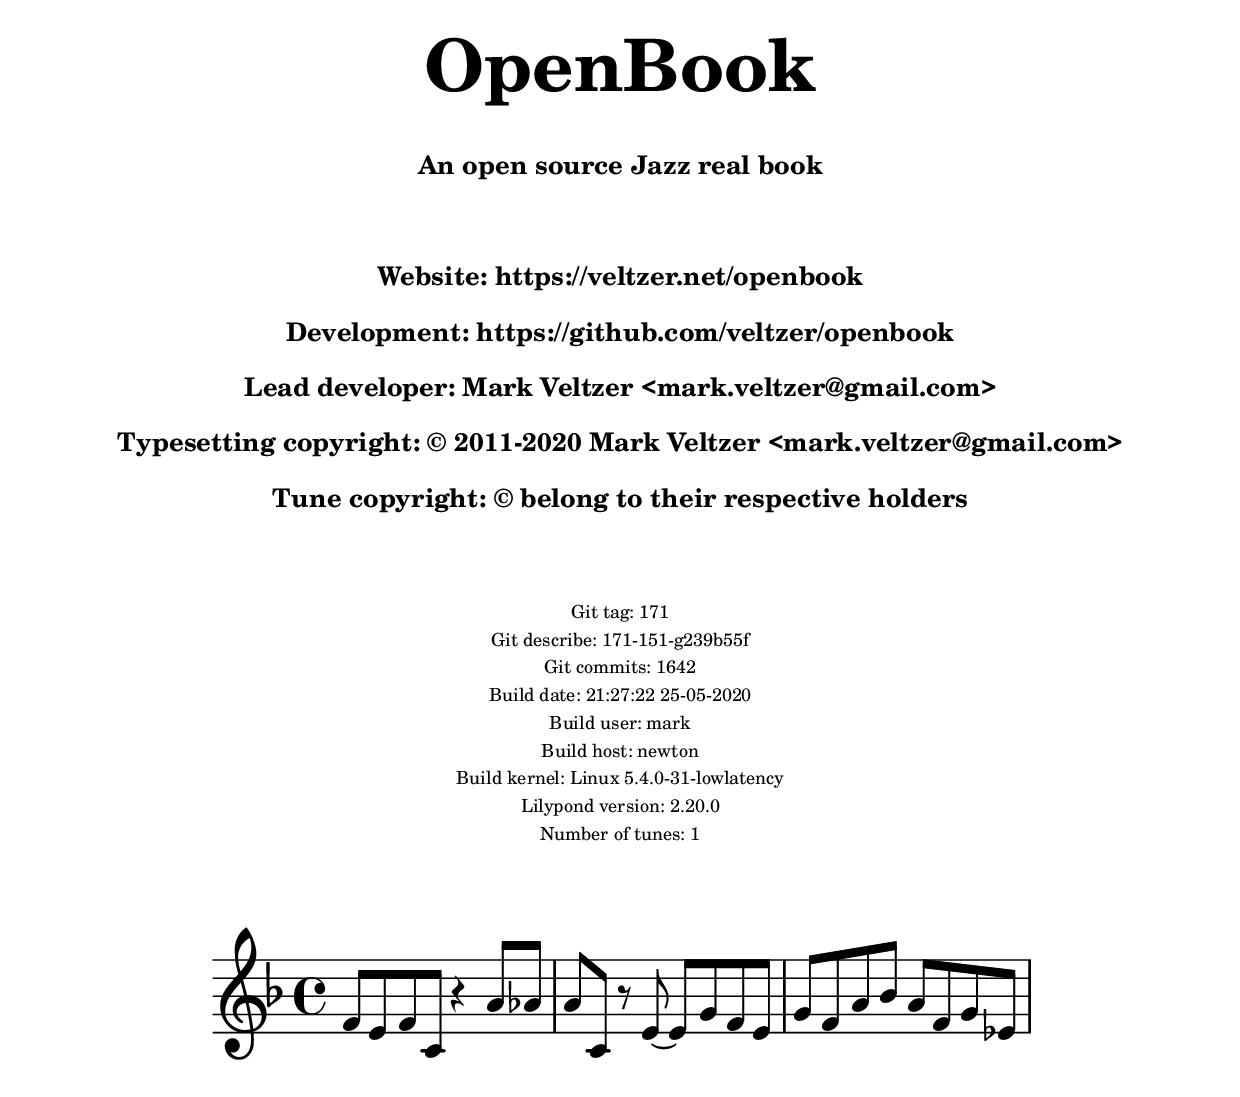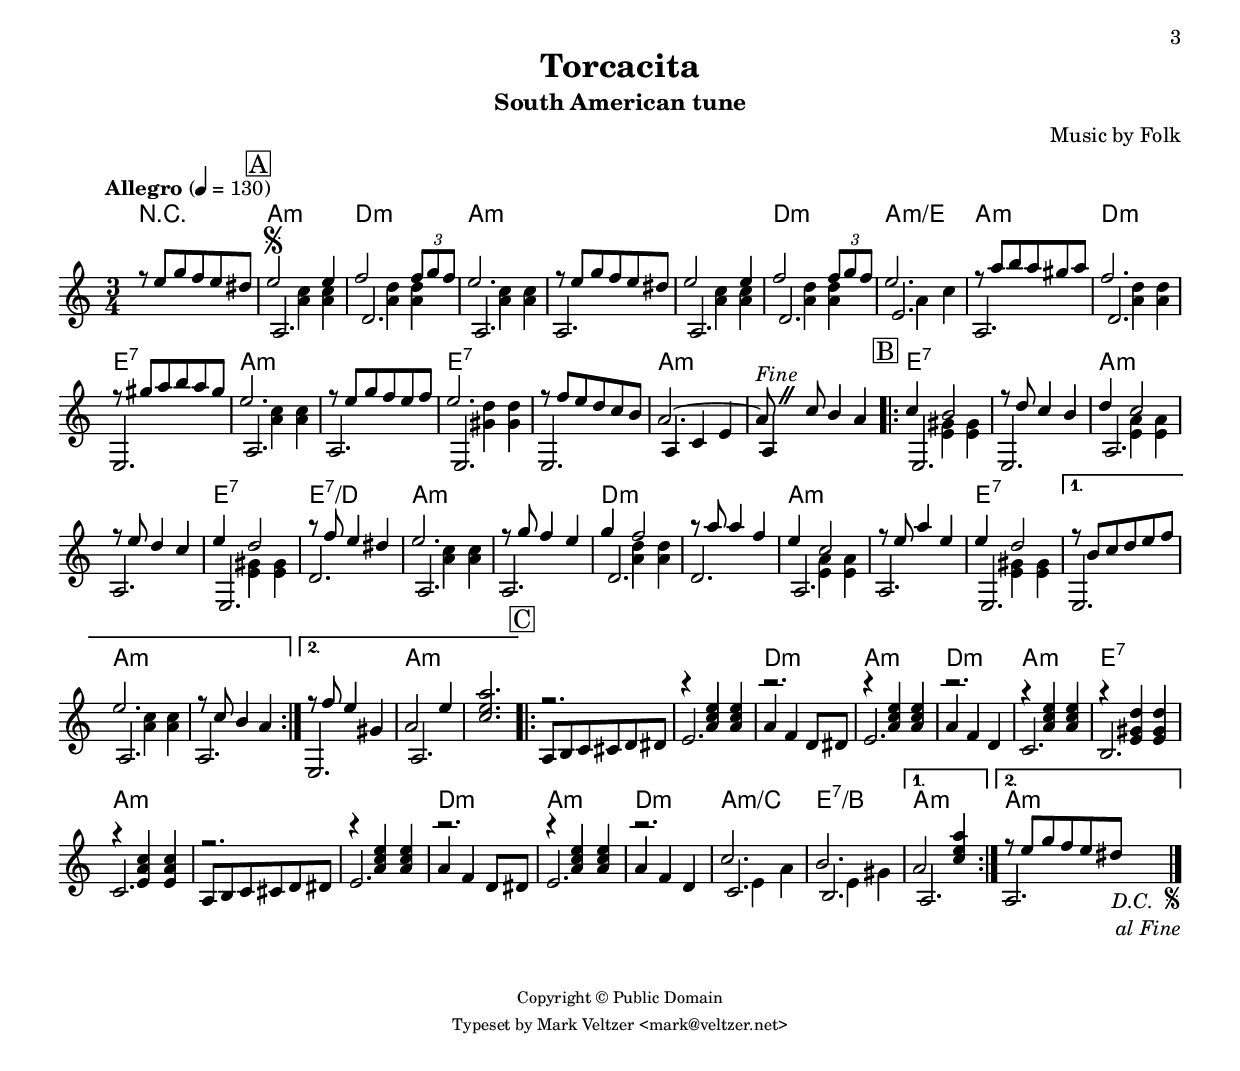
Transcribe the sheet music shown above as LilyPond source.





% lets emit the definitions

% end verbatim - this comment is a hack to prevent texinfo.tex
% from choking on non-European UTF-8 subsets

% this version tag will keep me compiling only on this version of lilypond.
%=====================================================================

\version "2.20.0"

% lets define a variable to hold the formatted build date (man 3 strftime):
%date=#(strftime "%T %d-%m-%Y" (localtime (current-time)))
%lilypond_version=#(lilypond-version)

% setting instruments for midi generation (bah - this doesn't work...)
%=====================================================================
%\set ChordNames.midiInstrument = #"acoustic grand"
%\set Staff.midiInstrument = #"flute"
%\set PianoStaff.instrumentName = #"acoustic grand"
% do not show chords unless they change...
%\set chordChanges = ##t

% number of staffs per page (this does not work because of my breaks)
%\paper {
%	system-count = #7
%}

\paper {
%% reduce spaces between systems and the bottom (taken from the lilypond
%% documentation and found the relevant variable)
%% the result of this is that I can fit 8 single staffs in one page
%% which is ideal for Jazz (think 32 bar divided into 8 lines of 4 bars each...).
%% I should really only apply this thing for Jazz tunes but that is a TODO item.
%% default is 4\mm - 3 already causes 8 staffs to take 2 pages
	between-system-padding = 2\mm
%% default is 20\mm
%% between-system-space = 16\mm
%% ragged-last-bottom = ##f
%% ragged-bottom = ##f

%% make lilypond increase the distance of the footer from the bottom of the page
%% it seems that if you don't do something like this you're going to have
%% a real problem seeing the footer in postscript printing....
%%bottom-margin = 2.5\cm

%% from /usr/share/lilypond/2.12.3/ly/titling-init.ly
%% to stop lilypond from printing footers...
	oddFooterMarkup = \markup {}

%% prevent lilypond from printing the headers...

	scoreTitleMarkup = \markup {}
	bookTitleMarkup = \markup {}
}
\layout {
%% don't have the first line indented
	indent = 0.0 \cm
%% don't know what this is (taken from Laurent Martelli...)
%%textheight = 1.5\cm

	\context {
		\Score
	%% change the size of the text fonts
	%%\override LyricText #'font-family = #'typewriter
		\override LyricText #'font-size = #'-2

	%% set the style of the chords to Jazz - I don't see this making any effect
		\override ChordName #'style = #'jazz
	%%\override ChordName #'word-space = #2

	%% set the chord size and font
	%%\override ChordName #'font-series = #'bold
	%%\override ChordName #'font-family = #'roman
	%%\override ChordName #'font-size = #-1

	%% don't show bar numbers (for jazz it makes it too cluttery)
		\remove "Bar_number_engraver"
	}
}
% reduce the font size (taken from the lilypond info documentation, default is 20)
#(set-global-staff-size 17.82)

% There is no need to set the paper size to a4 since it is the default.
% make lilypond use paper of size a4 (Is this the default ?!?)
%#(set-default-paper-size "a4")
%)

% Don't have textedit:// links for every note in the pdf file.
% This reduces the size of the pdf by a lot
\pointAndClickOff

% chord related matters
myChordDefinitions={
	<c ees ges bes des' fes' aes'>-\markup \super {7alt}
	<c e g bes f'>-\markup \super {7sus}
	<c e g bes d f'>-\markup \super {9sus}
	<c e g f'>-\markup \super {sus}
	<c ees ges bes>-\markup { "m" \super { "7 " \flat "5" } }
	<c ees ges beses>-\markup { "dim" \super { "7" } }
	<c ees ges>-\markup { "dim" }
%%<c e g b>-\markup { "maj7" }
	<c e gis bes d'>-\markup { \super { "9 " \sharp "5" } }
	<c e g bes d' a'>-\markup \super {13}
	<c e g bes d' fis'>-\markup { \super { "9 " \sharp "11" } }
}
myChordExceptions=#(append
	(sequential-music-to-chord-exceptions myChordDefinitions #t)
	ignatzekExceptions
)

% some macros to be reused all over
% =====================================================================
myBreak=\break
% do line breaks really matter?
myEndLine=\break
%myEndLine={}
myEndLineVoltaNotLast={}
myEndLineVoltaLast=\break
myEndLineVolta=\break
partBar=\bar "||"
endBar=\bar "|."
startBar=\bar ".|"
startRepeat=\bar "|:"
endRepeat=\bar ":|"
startTune={}
endTune=\bar "|."
myFakeEndLine={}
mySegno=\mark \markup { \musicglyph #"scripts.segno" }
myCoda=\mark \markup { \musicglyph #"scripts.coda" }

% some functions to be reused all over
% =====================================================================
% A wrapper for section markers that allows us to control their formatting

% You can have a circle instead of a box using:
% \mark \markup { \circle #mark }
myMark =
#(define-music-function
	(parser location mark)
	(markup?)
	#{
	\mark \markup { \box #mark }
	#})
myWordMark =
#(define-music-function
	(parser location mark)
	(markup?)
	#{
	\mark \markup { \box #mark }
	#})
% grace that does appoggiatura
%\grace $notes
myGrace = #(define-music-function (parser location notes) (ly:music?) #{ \appoggiatura $notes #})
% grace that does nothing
%myGrace = #(define-music-function (parser location notes) (ly:music?) #{ #})

% this is a macro that * really * breaks lines. You don't really need this since a regular \break will work
% AS LONG AS you have the '\remove Bar_engraver' enabled...
hardBreak={ \bar "" \break }
% a macro to make vertical space
verticalSpace=\markup { \null }

% macros to help in parenthesizing chords
% see the playground area for openbook and http://lilypond.1069038.n5.nabble.com/Parenthesizing-chord-names-td44370.html
#(define (left-parenthesis-ignatzek-chord-names in-pitches bass inversion context) (markup #:line ("(" (ignatzek-chord-names in-pitches bass inversion context))))
#(define (right-parenthesis-ignatzek-chord-names in-pitches bass inversion context) (markup #:line ((ignatzek-chord-names in-pitches bass inversion context) ")")))
#(define (parenthesis-ignatzek-chord-names in-pitches bass inversion context) (markup #:line ("(" (ignatzek-chord-names in-pitches bass inversion context) ")")))
LPC = { \once \set chordNameFunction = #left-parenthesis-ignatzek-chord-names }
RPC = { \once \set chordNameFunction = #right-parenthesis-ignatzek-chord-names }
OPC = { \once \set chordNameFunction = #parenthesis-ignatzek-chord-names }

% some macros for marking parts of jazz tunes
% =====================================================================
startSong={}
% If we want endings of parts to be denoted by anything we need
% to find a smarter function that this since this will tend
% to make other things disapper (repeat markings etc)
%endSong=\bar "|."
endSong={}
startPart={}
% If we want endings of parts to be denoted by anything we need
% to find a smarter function that this since this will tend
% to make other things disapper (repeat markings etc)
% endPart=\bar "||"
endPart={}
startChords={
%% this causes chords that do not change to disappear...
	\set chordChanges = ##t
%% use my own chord exceptions
	\set chordNameExceptions = #myChordExceptions
}
endChords={}


% lets always include guitar definitions
\include "predefined-guitar-fretboards.ly"

% book header
%\book {
%% this is the title page
	\bookpart {
		\markup {
			\column {
				\null
				\null
				\null
				\null
				\null
				\null
				\null
				\null
				\null
				\null
				\fill-line { \fontsize #11 \bold "OpenBook" }
				\null
				\null
				\fill-line { \larger \larger \bold "An open source Jazz real book" }
				\null
				\null
				\null
				\fill-line {
					\huge \bold \concat {
						"Website: "
						\with-url #"https://veltzer.net/openbook" https://veltzer.net/openbook
					}
				}
				\null
				\fill-line {
					\huge \bold \concat {
						"Development: "
						\with-url #"https://github.com/veltzer/openbook" https://github.com/veltzer/openbook
					}
				}
				\null
				\fill-line {
					\huge \bold \concat {
						"Lead developer: Mark Veltzer "
						"<" \with-url #"mailto:mark.veltzer@gmail.com" mark.veltzer@gmail.com ">"
					}
				}
				\null
				\fill-line {
					\huge \bold \concat {
						"Typesetting copyright: © 2011-"
						2020
						" Mark Veltzer "
						"<" \with-url #"mailto:mark.veltzer@gmail.com" mark.veltzer@gmail.com ">"
					}
				}
				\null
				\fill-line { \huge \bold "Tune copyright: © belong to their respective holders" }
				\null
				\null
				\null
				\fill-line { \small "Git tag: 171" }
				\fill-line { \small "Git describe: 171-151-g239b55f" }
				\fill-line { \small "Git commits: 1642" }
				\fill-line { \small "Build date: 21:27:22 25-05-2020" }
				\fill-line { \small "Build user: mark" }
				\fill-line { \small "Build host: newton" }
				\fill-line { \small "Build kernel: Linux 5.4.0-31-lowlatency" }
				\fill-line { \small "Lilypond version: 2.20.0" }
				\fill-line { \small "Number of tunes: 1" }
				\null
				\null
				\null
			}
		}
		\score {
			<<
				\new Staff="Melody" {
					\new Voice="Voice"
					\relative c' {
						\time 4/4
						\key f \major
						\set fontSize = #-3
						f8 e f c r4 a'8 aes | a c, r e~ e g f e | g f a bes a f g ees
					}
				}
			>>
			\layout {
				#(layout-set-staff-size 35)
				indent = 2.6\cm
			}
		}
	}

\markuplist \table-of-contents
\pageBreak

% from here everything needs to go into a loop

% include anything the user wants before the bookpart starts



PartChords=\chordmode {
	\startSong
	\startChords

%% there is no need to worry about which instrument plays the chords
%% since they will not be heard...

	r2. |

	a:m | d:m | a2.*2:m | \myFakeEndLine
	a2.:m | d:m | a:m/e | a:m | \myFakeEndLine
	d:m | e:7 | a2.*2:m | \myFakeEndLine
	e:7 | a:m | \myFakeEndLine

	\repeat volta 2 {
		e2.*2:7 | a:m | \myFakeEndLine
		e2.:7 | e:7/d | a2.*2:m | \myFakeEndLine
		d:m | a:m | \myFakeEndLine
		e2.:7 |
	} \alternative {
		{ e2.:7 | a2.*2:m | }
		{ e2.:7 | a2.*2:m | }
	} \myFakeEndLine

	\repeat volta 2 {
		a2.*2:m | d2.:m | a:m | \myFakeEndLine
		d:m | a:m | e:7 | a:m | \myFakeEndLine
		a2.*2:m | d2.:m | a:m | \myFakeEndLine
		d:m | a:m/c | e:7/b |
	} \alternative {
		{ a:m | }
		{ a:m | }
	} \myFakeEndLine

	\endChords
	\endSong
}

PartHighVoice=\relative c' {

	\tempo "Allegro" 4 = 130
	\time 3/4
	\key c \major

%% this is to let lily know that this is voice one
	\voiceOne

	r8 e' g f e dis |

	\myMark "A"
	e2\segno e4 | f2 \tuplet 3/2 {f8 g f} | e2. | r8 e g f e dis | \myFakeEndLine
	e2 e4 | f2 \tuplet 3/2 {f8 g f} | e2. | r8 a b a gis a | \myFakeEndLine
	f2. | r8 gis a b a gis | e2. | r8 e g f e f | \myFakeEndLine
	e2. | r8 f e d c b | a2. ~ | a8-\markup { \italic "Fine" }
	\override BreathingSign.text = \markup {
		\musicglyph #"scripts.caesura.straight"
	}
	\breathe
	c b4 a | \myFakeEndLine

	\myMark "B"
	\repeat volta 2 {
		c4 b2 | r8 d c4 b | d c2 | r8 e d4 c | \myFakeEndLine
		e d2 | r8 f e4 dis | e2. | r8 g f4 e | \myFakeEndLine
		g f2 | r8 a a4 f | e c2 | r8 e a4 e | \myFakeEndLine
		e d2 |
	} \alternative {
		{ r8 b c d e f | e2. | r8 c b4 a | }
		{ r8 f' e4 gis, | a2 e'4 | <c e a>2. | }
	} \myFakeEndLine

	\myMark "C"
	\repeat volta 2 {
		r2. | r4 <a c e> <a c e> | r2. | r4 <a c e> <a c e> | \myFakeEndLine
		r2. | r4 <a c e> <a c e> | r4 <e gis d'> <e gis d'> | r4 <e a c> <e a c> | \myFakeEndLine
		r2. | r4 <a c e> <a c e> | r2. | r4 <a c e> <a c e> | \myFakeEndLine
		r2. | c | b |
	} \alternative {
		{ a2 <c e a>4 | }
		{ r8 e g f e dis_\markup {
			\center-column {
				\line
				{ \italic "D.C. "
				\tiny \raise #1
				\musicglyph #"scripts.segno"
				}
				\italic " al Fine"
			}
		} | }
	} \myFakeEndLine

	\endTune
}

PartMidVoice=\relative c' {
	\time 3/4

%% this is to let lily know that this is voice one
	\voiceTwo

	s2. |

	s4 <a' c> <a c> | s <a d> <a d> | s <a c> <a c> | s2. |
	s4 <a c> <a c> | s <a d> <a d> | s a c | s2. |
	s4 <a d> <a d> | s2. | s4 <a c> <a c> | s2. |
	s4 <gis d'> <gis d'> | s2. | s | s |

	\repeat volta 2 {
		s4 <e gis> <e gis> | s2. | s4 <e a> <e a> | s2. |
		s4 <e gis> <e gis> | s2. | s4 <a c> <a c> | s2. |
		s4 <a d> <a d> | s2. | s4 <e a> <e a> | s2. |
		s4 <e gis> <e gis> |
	} \alternative {
		{ s2. | s4 <a c> <a c> | s2. | }
		{ s2. | s2. | s2. | }
	}

	\repeat volta 2 {
		s2. | s2. | s2. | s2. |
		s2. | s2. | s2. | s2. |
		s2. | s2. | s2. | s2. |
		s2. | s4 e a | s e gis |
	} \alternative {
		{ s2. | }
		{ s2. | }
	}
}

PartLowVoice=\relative c' {
	\time 3/4

%% this is to let lily know that this is voice one
	\voiceThree

	s2. |

	a2. | d | a | a |
	a | d | e | a, |
	d | e, | a | a |
	e | e | a4 c e | a, s s |

	\repeat volta 2 {
		e2. | e | a | a |
		e | d' | a | a |
		d | d | a | a |
		e |
	} \alternative {
		{ e | a | a | }
		{ e | a | s | }
	}

	\repeat volta 2 {
		a8 b c cis d dis | e2. | a4 f d8 dis | e2. |
		a4 f d | c2. | b | c |
		a8 b c cis d dis | e2. | a4 f d8 dis | e2. |
		a4 f d | c2. | b |
	} \alternative {
		{ a | }
		{ a | }
	}
}



\bookpart {

% this causes the variables to be defined...











% now play with the variables that depend on language



% calculate the tag line


% calculate the typesetby




\tocItem \markup "Torcacita / Folk"





% taken from "/usr/share/lilypond/2.12.3/ly/titling-init.ly"
\markup {
	\column {
		\override #'(baseline-skip . 3.5)
		\column {
			\huge \larger \bold
			\fill-line { \larger "Torcacita" }
			\fill-line { \large \smaller \bold \larger "South American tune" }
			\fill-line {
				""
				"Music by Folk"
			}
			\fill-line {
				""
			}
		}
	}
}
\noPageBreak






% score for printing
\score {
	<<
		\new ChordNames="Partchords" \PartChords
		\new Staff="Melody" <<
			\new Voice="highvoice" \PartHighVoice
			\new Voice="midvoice" \PartMidVoice
			\new Voice="lowvoice" \PartLowVoice
		>>
	>>
	\layout {
	}
}


\noPageBreak
\markup \column {
%% just a little space
	\null
	\fill-line {
		\smaller \smaller { "Copyright © Public Domain" }
	}
	\fill-line {
		\smaller \smaller { "Typeset by Mark Veltzer <mark@veltzer.net>" }
	}
}



}


% book footer
%}
